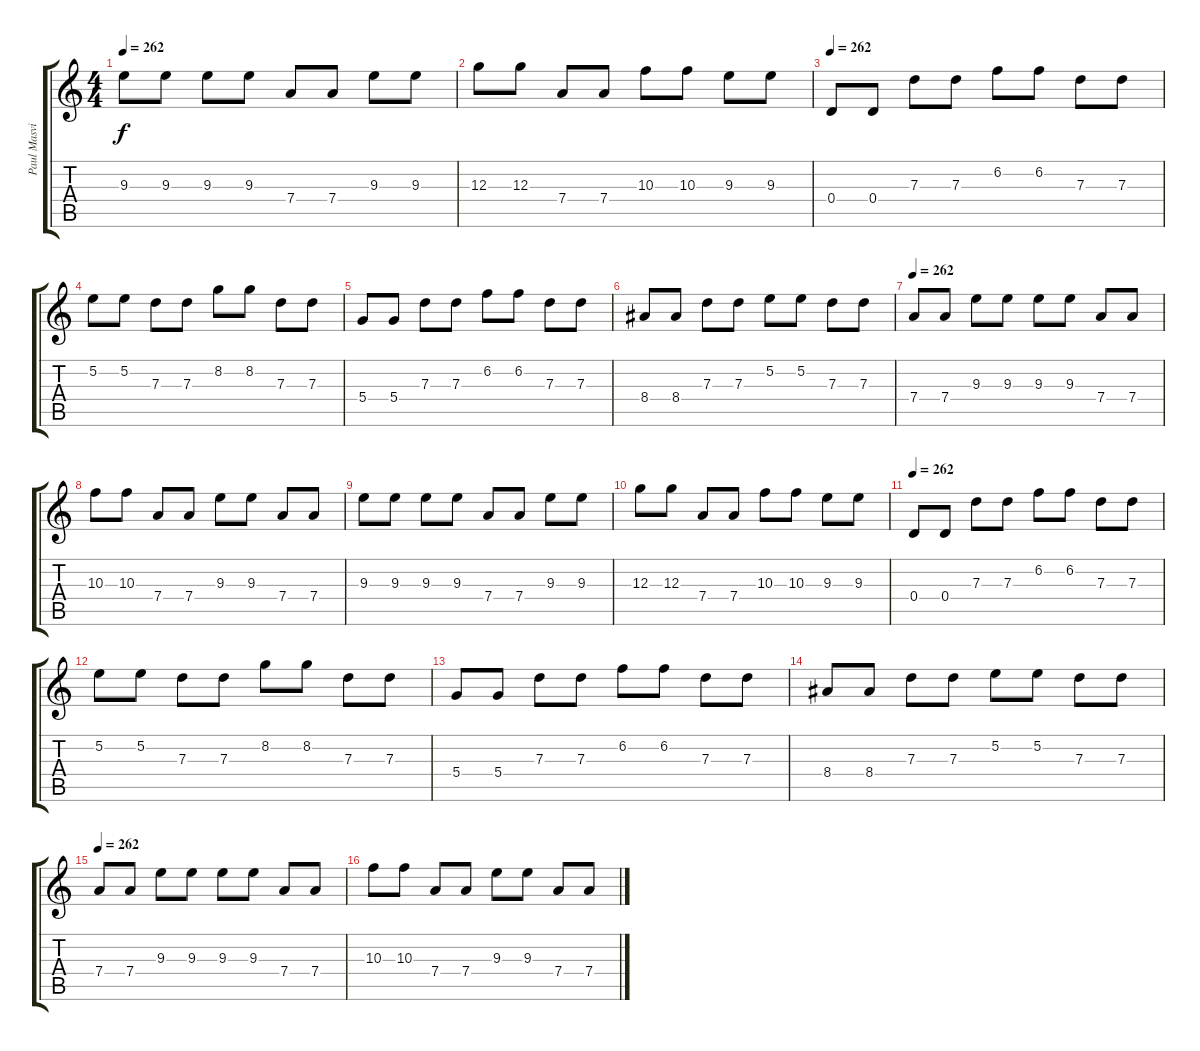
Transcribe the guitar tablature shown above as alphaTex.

\track ("Paul Masvidal" "Paul Masvi") {instrument distortionguitar}
\staff {score tabs}
\tuning (E4 B3 G3 D3 A2 E2) {hide}
\ts (4 4)
\tempo 262
\clef g2
\ks c
9.3.8{dy f} 9.3.8 9.3.8 9.3.8 7.4.8 7.4.8 9.3.8 9.3.8 |
12.3.8 12.3.8 7.4.8 7.4.8 10.3.8 10.3.8 9.3.8 9.3.8 |
\tempo 262
0.4.8 0.4.8 7.3.8 7.3.8 6.2.8 6.2.8 7.3.8 7.3.8 |
5.2.8 5.2.8 7.3.8 7.3.8 8.2.8 8.2.8 7.3.8 7.3.8 |
5.4.8 5.4.8 7.3.8 7.3.8 6.2.8 6.2.8 7.3.8 7.3.8 |
8.4.8 8.4.8 7.3.8 7.3.8 5.2.8 5.2.8 7.3.8 7.3.8 |
\tempo 262
7.4.8 7.4.8 9.3.8 9.3.8 9.3.8 9.3.8 7.4.8 7.4.8 |
10.3.8 10.3.8 7.4.8 7.4.8 9.3.8 9.3.8 7.4.8 7.4.8 |
9.3.8 9.3.8 9.3.8 9.3.8 7.4.8 7.4.8 9.3.8 9.3.8 |
12.3.8 12.3.8 7.4.8 7.4.8 10.3.8 10.3.8 9.3.8 9.3.8 |
\tempo 262
0.4.8 0.4.8 7.3.8 7.3.8 6.2.8 6.2.8 7.3.8 7.3.8 |
5.2.8 5.2.8 7.3.8 7.3.8 8.2.8 8.2.8 7.3.8 7.3.8 |
5.4.8 5.4.8 7.3.8 7.3.8 6.2.8 6.2.8 7.3.8 7.3.8 |
8.4.8 8.4.8 7.3.8 7.3.8 5.2.8 5.2.8 7.3.8 7.3.8 |
\tempo 262
7.4.8 7.4.8 9.3.8 9.3.8 9.3.8 9.3.8 7.4.8 7.4.8 |
10.3.8 10.3.8 7.4.8 7.4.8 9.3.8 9.3.8 7.4.8 7.4.8
